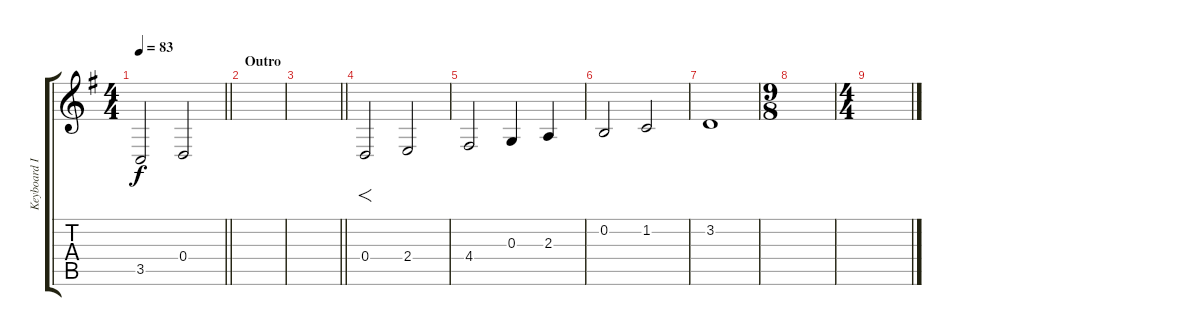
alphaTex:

\track ("Keyboard II" "Keyboard I") {instrument stringensemble1}
\staff {score tabs}
\tuning (E4 B3 G3 D3 A2 E2) {hide}
\ts (4 4)
\tempo 83
\clef g2
\barLineRight lightlight
\ks g
3.5.2{dy f} 0.4.2 |
\section ("" "Outro")
|
\barLineRight lightlight
|
\section ("" "")
0.4.2{f} 2.4.2 |
4.4.2 0.3.4 2.3.4 |
0.2.2 1.2.2 |
3.2.1 |
\ts (9 8)
|
\ts (4 4)
